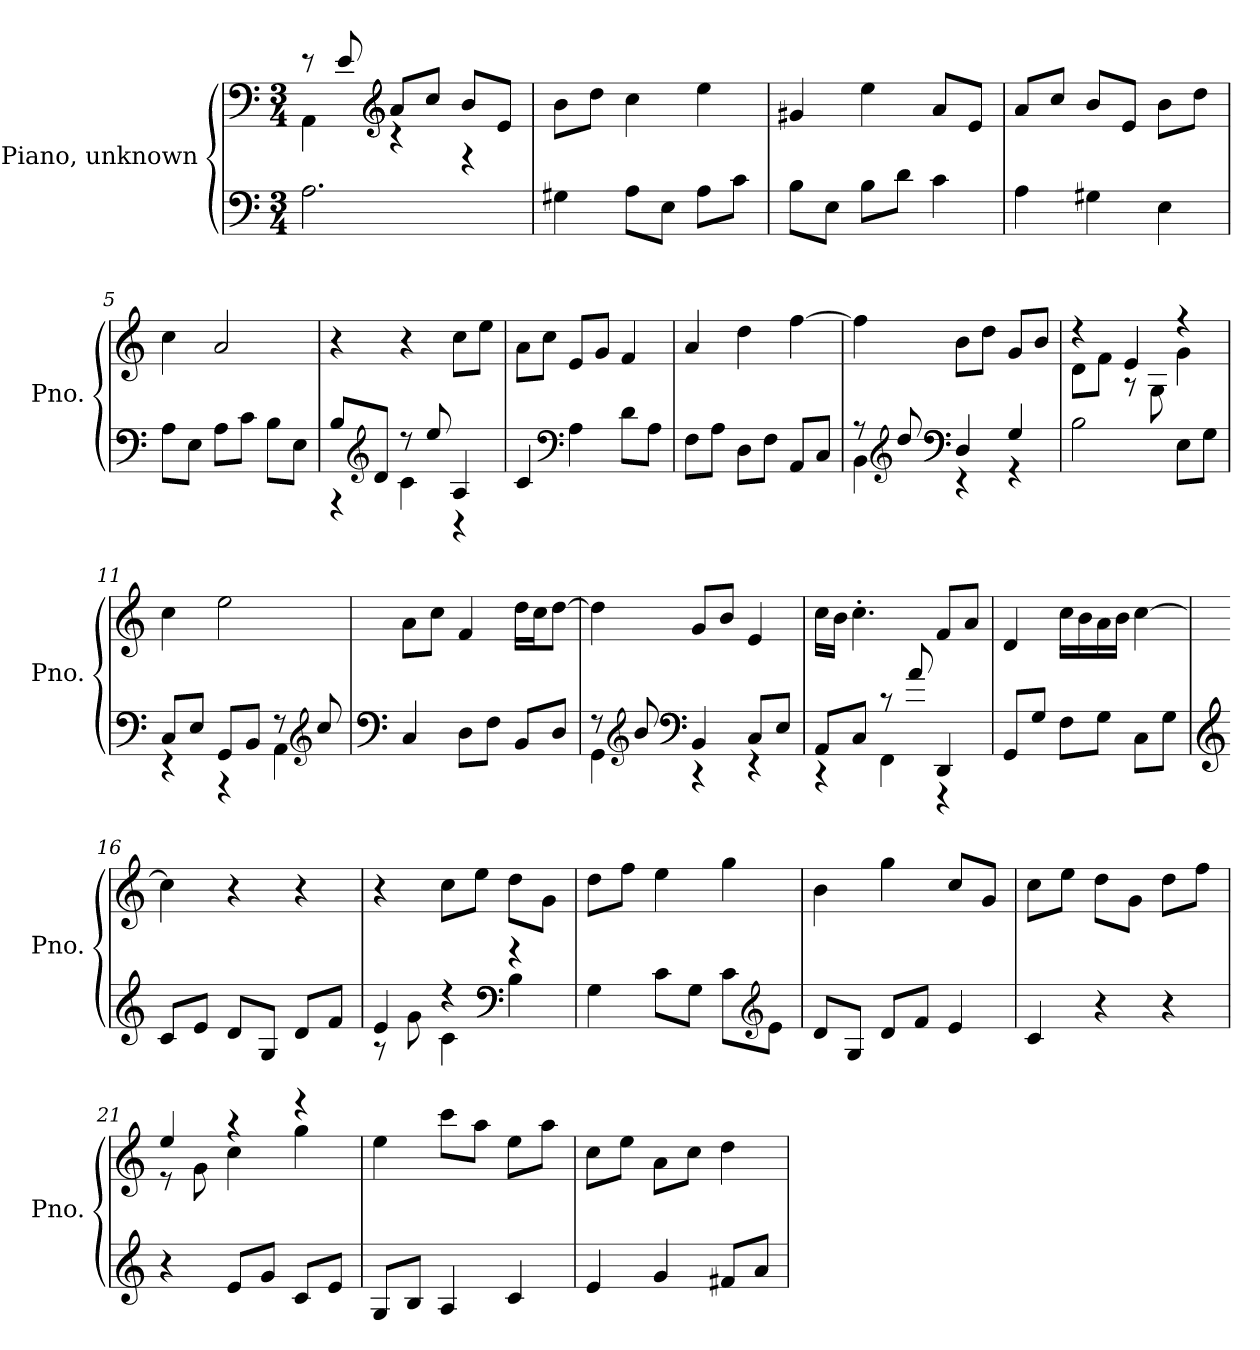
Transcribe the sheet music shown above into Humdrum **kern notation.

**kern	**kern
*part1	*part1
*staff2	*staff1
*I"Piano, unknown	*
*I'Pno.	*
*clefF4	*clefF4
*k[]	*k[]
*M3/4	*M3/4
*MM132	*MM132
=1	=1
*	*^
2.A\	8r	4AA\
.	8e/	.
*	*clefG2	*
.	8a/L	4r
.	8cc/J	.
.	8b/L	4r
.	8e/J	.
*	*v	*v
=2	=2
4G#X\	8b\L
.	8dd\J
8A\L	4cc\
8E\J	.
8A\L	4ee\
8c\J	.
=3	=3
8B\L	4g#X/
8E\J	.
8B\L	4ee\
8d\J	.
4c\	8a/L
.	8e/J
=4	=4
4A\	8a/L
.	8cc/J
4G#X\	8b/L
.	8e/J
4E\	8b\L
.	8dd\J
=5	=5
8A\L	4cc\
8E\J	.
8A\L	2a/
8c\J	.
8B\L	.
8E\J	.
!!LO:LB:g=z
=6	=6
*^	*
8B/L	4r	4r
*clefG2	*	*
8d/J	.	.
8r	4c\	4r
8ee/	.	.
4A/	4r	8cc\L
.	.	8ee\J
*v	*v	*
=7	=7
4c/	8a\L
.	8cc\J
*clefF4	*
4A\	8e/L
.	8g/J
8d\L	4f/
8A\J	.
=8	=8
8F\L	4a/
8A\J	.
8D\L	4dd\
8F\J	.
8AA/L	[4ff\
8C/J	.
=9	=9
*^	*
8r	4BB\	4ff\]
*clefG2	*	*
8dd/	.	.
*clefF4	*	*
4D/	4r	8b\L
.	.	8dd\J
4G/	4r	8g/L
.	.	8b/J
*v	*v	*
=10	=10
*	*^
2B\	4r	8d\L
.	.	8f\J
.	4e/	8r
.	.	8G\
8E\L	4r	4g\
8G\J	.	.
*	*v	*v
!!LO:LB:g=z
=11	=11
*^	*
8C/L	4r	4cc\
8E/J	.	.
8GG/L	4r	2ee\
8BB/J	.	.
8r	4AA\	.
*clefG2	*	*
8cc/	.	.
*v	*v	*
=12	=12
*clefF4	*
4C/	8a\L
.	8cc\J
8D\L	4f/
8F\J	.
8BB/L	16dd\LL
.	16cc\J
8D/J	[8dd\J
=13	=13
*^	*
8r	4GG\	4dd\]
*clefG2	*	*
8b/	.	.
*clefF4	*	*
4BB/	4r	8g/L
.	.	8b/J
8C/L	4r	4e/
8E/J	.	.
=14	=14	=14
8AA/L	4r	16cc\LL
.	.	16b\JJ
8C/J	.	4.cc'\
8r	4FF\	.
8a/	.	.
4DD/	4r	8f/L
.	.	8a/J
*v	*v	*
=15	=15
8GG/L	4d/
8G/J	.
8F\L	16cc\LL
.	16b\
8G\J	16a\
.	16b\JJ
8C\L	[4cc\
8G\J	.
!!LO:LB:g=z
=16	=16
*clefG2	*
8c/L	4cc\]
8e/J	.
8d/L	4r
8G/J	.
8d/L	4r
8f/J	.
=17	=17
*^	*
4e/	8r	4r
.	8g\	.
4r	4c\	8cc\L
.	.	8ee\J
*clefF4	*	*
4r	4B\	8dd\L
.	.	8g\J
*v	*v	*
=18	=18
4G\	8dd\L
.	8ff\J
8c\L	4ee\
8G\J	.
8c\L	4gg\
*clefG2	*
8e\J	.
=19	=19
8d/L	4b\
8G/J	.
8d/L	4gg\
8f/J	.
4e/	8cc/L
.	8g/J
=20	=20
4c/	8cc\L
.	8ee\J
4r	8dd\L
.	8g\J
4r	8dd\L
.	8ff\J
=21	=21
*	*^
4r	4ee/	8r
.	.	8g\
8e/L	4r	4cc\
8g/J	.	.
8c/L	4r	4gg\
8e/J	.	.
*	*v	*v
!!LO:LB:g=z
=22	=22
8G/L	4ee\
8B/J	.
4A/	8ccc\L
.	8aa\J
4c/	8ee\L
.	8aa\J
=23	=23
4e/	8cc\L
.	8ee\J
4g/	8a\L
.	8cc\J
8f#X/L	4dd\
8a/J	.
=	=
*-	*-
